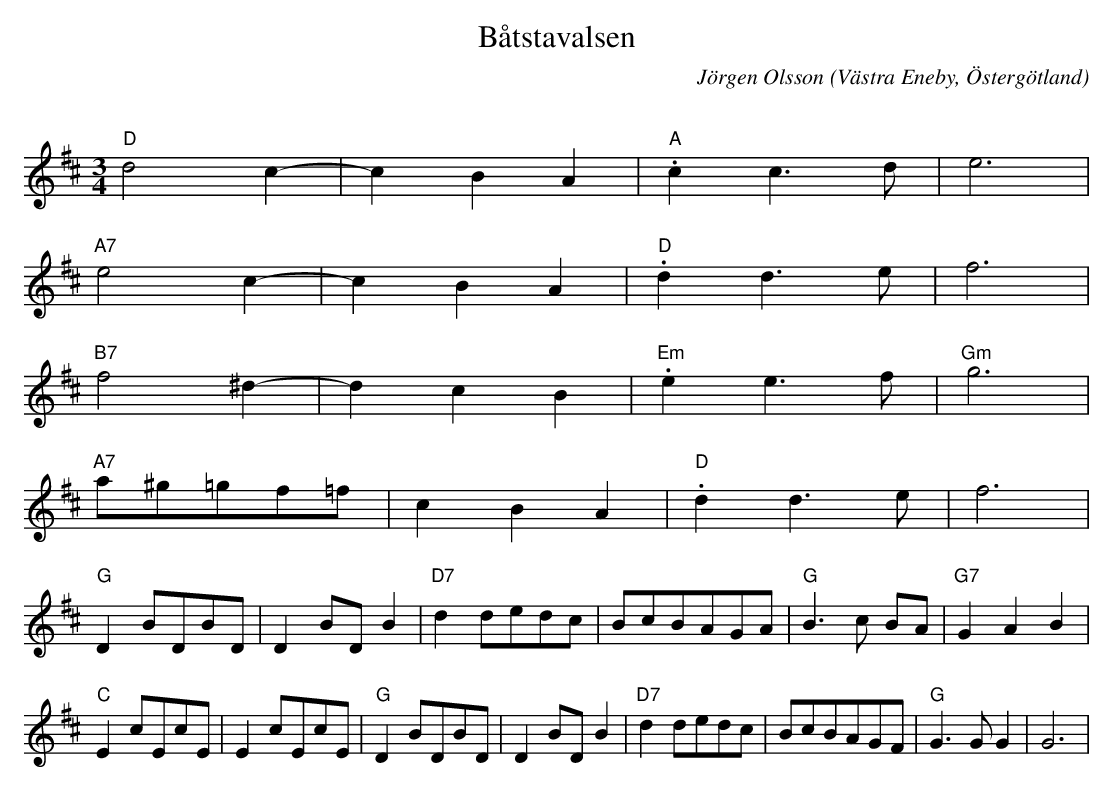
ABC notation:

X:1
T:Båtstavalsen
C:Jörgen Olsson
O:Västra Eneby, Östergötland
Q:160
M:3/4
L:1/8
K:D
"D"d4 c2-|c2B2A2 |"A".c2 c3 d|e6 |
"A7" e4 c2-|c2B2A2 |"D".d2 d3 e|f6 |
"B7"f4 ^d2-|d2c2B2 |"Em".e2 e3 f|"Gm"g6 |
"A7" a^g=gf=f|c2B2A2 |"D".d2 d3 e|f6 |
"G" D2 BDBD |D2 BD B2 |"D7"d2 dedc| BcBAGA|"G"B3 c BA|"G7" G2A2B2|
"C"E2 cEcE |E2 cEcE|"G" D2 BDBD |D2 BD B2 |"D7"d2 dedc| BcBAGF|"G" G3 G G2| G6 |
